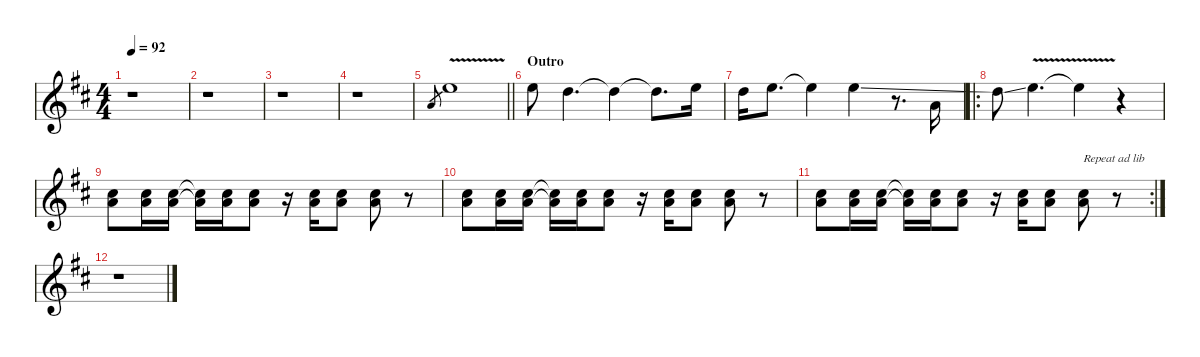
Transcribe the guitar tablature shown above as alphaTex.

\defaultSystemsLayout 4
\hideDynamics
\bracketExtendMode groupsimilarinstruments
\singleTrackTrackNamePolicy hidden
\multiTrackTrackNamePolicy hidden
\otherSystemsTrackNameOrientation horizontal
\track ("Harmonica" "harm.") {instrument harmonica}
\staff {score}
\tuning (E5 B4 G4 D4 A3 E3)
\ts (4 4)
\tempo 92
\clef g2
\ks d
r.1{dy mf beam Down} |
r.1{beam Down} |
r.1{beam Down} |
r.1{beam Down} |
\barLineRight lightlight
2.3{acc forcenatural}.8{gr beam Up} 9.3{v acc forcenatural}.1{dy f beam Down} |
\section ("" "Outro")
9.3{acc forcenatural}.8{beam Down} 7.3{acc forcenatural}.4{d beam Down} 7.3{t acc forcenatural}.4{beam Down} 7.3{t acc forcenatural}.8{d beam Down} 9.3{acc forcenatural}.16{beam Down} |
7.3{acc forcenatural}.16{beam Down} 9.3{acc forcenatural}.8{d beam Down} 9.3{t acc forcenatural}.4{beam Down} 9.3{ss acc forcenatural}.4{dy mp beam Down} r.8{d beam Down} 7.4{acc forcenatural}.16{dy f beam Up} |
\ro
7.3{ss acc forcenatural}.8{beam Down} 9.3{v acc forcenatural}.4{d beam Down} 9.3{v t acc forcenatural}.4{beam Down} r.4{beam Down} |
(6.3{acc #} 7.4{acc forcenatural}).8{beam Down} (6.3{acc #} 7.4{acc forcenatural}).16{beam Down} (6.3{acc #} 7.4{acc forcenatural}).16{beam Down} (6.3{t acc #} 7.4{t acc forcenatural}).16{beam Down} (6.3{acc #} 7.4{acc forcenatural}).16{beam Down} (6.3{acc #} 7.4{acc forcenatural}).8{beam Down} r.16{beam Down} (6.3{acc #} 7.4{acc forcenatural}).16{beam Down} (6.3{acc #} 7.4{acc forcenatural}).8{beam Down} (6.3{acc #} 7.4{acc forcenatural}).8{beam Down} r.8{beam Down} |
(6.3{acc #} 7.4{acc forcenatural}).8{beam Down} (6.3{acc #} 7.4{acc forcenatural}).16{beam Down} (6.3{acc #} 7.4{acc forcenatural}).16{beam Down} (6.3{t acc #} 7.4{t acc forcenatural}).16{beam Down} (6.3{acc #} 7.4{acc forcenatural}).16{beam Down} (6.3{acc #} 7.4{acc forcenatural}).8{beam Down} r.16{beam Down} (6.3{acc #} 7.4{acc forcenatural}).16{beam Down} (6.3{acc #} 7.4{acc forcenatural}).8{beam Down} (6.3{acc #} 7.4{acc forcenatural}).8{beam Down} r.8{beam Down} |
\rc 2
(6.3{acc #} 7.4{acc forcenatural}).8{beam Down} (6.3{acc #} 7.4{acc forcenatural}).16{beam Down} (6.3{acc #} 7.4{acc forcenatural}).16{beam Down} (6.3{t acc #} 7.4{t acc forcenatural}).16{beam Down} (6.3{acc #} 7.4{acc forcenatural}).16{beam Down} (6.3{acc #} 7.4{acc forcenatural}).8{beam Down} r.16{beam Down} (6.3{acc #} 7.4{acc forcenatural}).16{beam Down} (6.3{acc #} 7.4{acc forcenatural}).8{beam Down} (6.3{acc #} 7.4{acc forcenatural}).8{txt "Repeat ad lib" beam Down} r.8{beam Down} |
r.1{beam Down}
